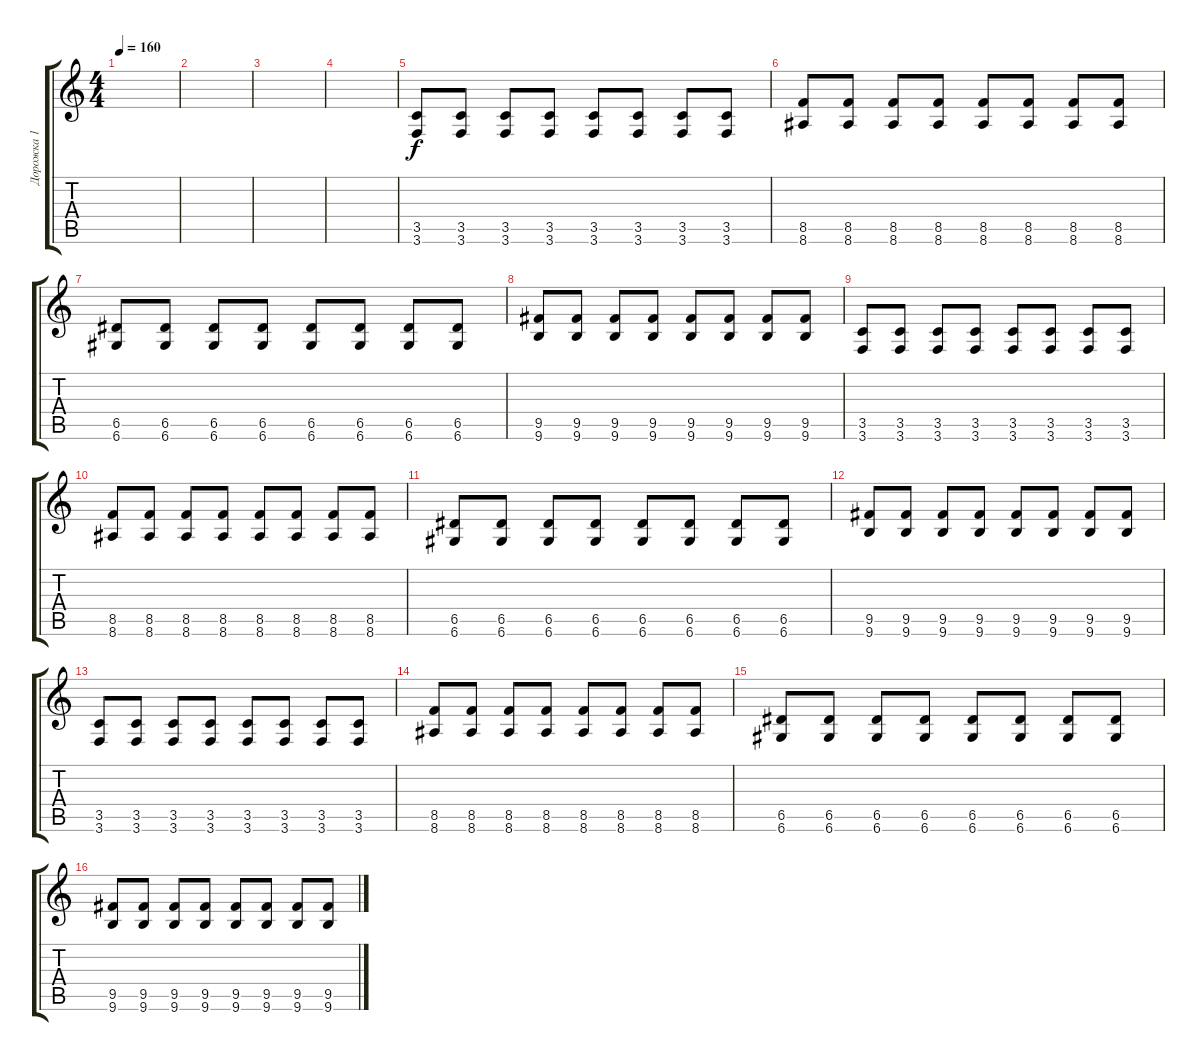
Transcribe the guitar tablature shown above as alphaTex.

\track ("Дорожка 1" "Дорожка 1") {instrument distortionguitar}
\staff {score tabs}
\tuning (E4 B3 G3 D3 A2 D2) {hide}
\ts (4 4)
\tempo 160
\clef g2
\ks c
|
|
|
|
(3.5 3.6).8 (3.5 3.6).8 (3.5 3.6).8 (3.5 3.6).8 (3.5 3.6).8 (3.5 3.6).8 (3.5 3.6).8 (3.5 3.6).8 |
(8.5 8.6).8 (8.5 8.6).8 (8.5 8.6).8 (8.5 8.6).8 (8.5 8.6).8 (8.5 8.6).8 (8.5 8.6).8 (8.5 8.6).8 |
(6.5 6.6).8 (6.5 6.6).8 (6.5 6.6).8 (6.5 6.6).8 (6.5 6.6).8 (6.5 6.6).8 (6.5 6.6).8 (6.5 6.6).8 |
(9.5 9.6).8 (9.5 9.6).8 (9.5 9.6).8 (9.5 9.6).8 (9.5 9.6).8 (9.5 9.6).8 (9.5 9.6).8 (9.5 9.6).8 |
(3.5 3.6).8 (3.5 3.6).8 (3.5 3.6).8 (3.5 3.6).8 (3.5 3.6).8 (3.5 3.6).8 (3.5 3.6).8 (3.5 3.6).8 |
(8.5 8.6).8 (8.5 8.6).8 (8.5 8.6).8 (8.5 8.6).8 (8.5 8.6).8 (8.5 8.6).8 (8.5 8.6).8 (8.5 8.6).8 |
(6.5 6.6).8 (6.5 6.6).8 (6.5 6.6).8 (6.5 6.6).8 (6.5 6.6).8 (6.5 6.6).8 (6.5 6.6).8 (6.5 6.6).8 |
(9.5 9.6).8 (9.5 9.6).8 (9.5 9.6).8 (9.5 9.6).8 (9.5 9.6).8 (9.5 9.6).8 (9.5 9.6).8 (9.5 9.6).8 |
(3.5 3.6).8 (3.5 3.6).8 (3.5 3.6).8 (3.5 3.6).8 (3.5 3.6).8 (3.5 3.6).8 (3.5 3.6).8 (3.5 3.6).8 |
(8.5 8.6).8 (8.5 8.6).8 (8.5 8.6).8 (8.5 8.6).8 (8.5 8.6).8 (8.5 8.6).8 (8.5 8.6).8 (8.5 8.6).8 |
(6.5 6.6).8 (6.5 6.6).8 (6.5 6.6).8 (6.5 6.6).8 (6.5 6.6).8 (6.5 6.6).8 (6.5 6.6).8 (6.5 6.6).8 |
(9.5 9.6).8 (9.5 9.6).8 (9.5 9.6).8 (9.5 9.6).8 (9.5 9.6).8 (9.5 9.6).8 (9.5 9.6).8 (9.5 9.6).8
